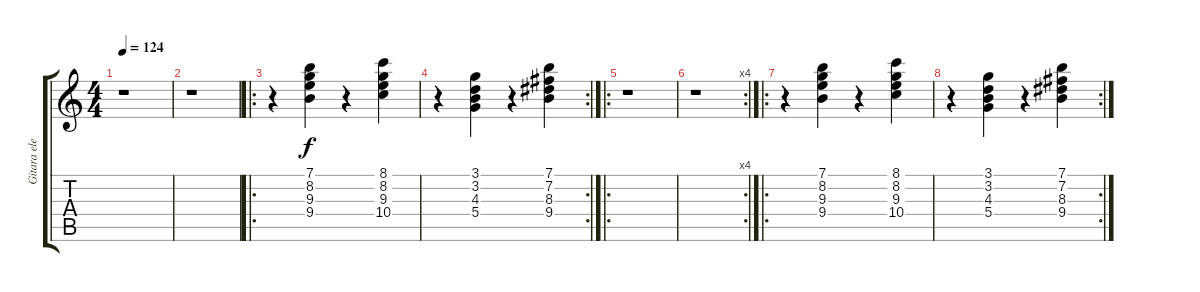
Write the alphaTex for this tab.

\track ("Gitara elektryczna" "Gitara ele") {instrument electricguitarclean}
\staff {score tabs}
\tuning (E4 B3 G3 D3 A2 E2) {hide}
\ts (4 4)
\tempo 124
\clef g2
\ks c
r.1{dy f} |
r.1 |
\ro
r.4 (7.1 8.2 9.3 9.4).4 r.4 (8.1 8.2 9.3 10.4).4 |
\rc 2
r.4 (3.1 3.2 4.3 5.4).4 r.4 (7.1 7.2 8.3 9.4).4 |
\ro
r.1 |
\rc 4
r.1 |
\ro
r.4 (7.1 8.2 9.3 9.4).4 r.4 (8.1 8.2 9.3 10.4).4 |
\rc 2
r.4 (3.1 3.2 4.3 5.4).4 r.4 (7.1 7.2 8.3 9.4).4
